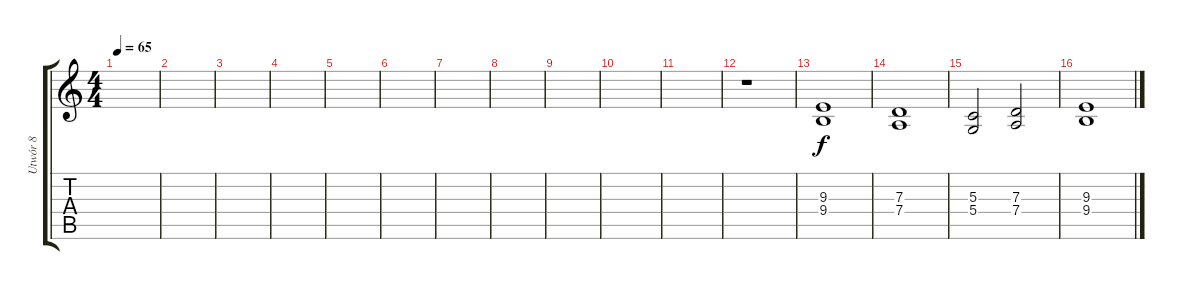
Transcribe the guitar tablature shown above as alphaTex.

\track ("Utwór 8" "Utwór 8") {instrument choiraahs}
\staff {score tabs}
\tuning (E4 B3 G3 D3 A2 E2) {hide}
\ts (4 4)
\tempo 65
\clef g2
\ks c
|
|
|
|
|
|
|
|
|
|
|
r.1 |
(9.3 9.4).1 |
(7.3 7.4).1 |
(5.3 5.4).2 (7.3 7.4).2 |
(9.3 9.4).1
